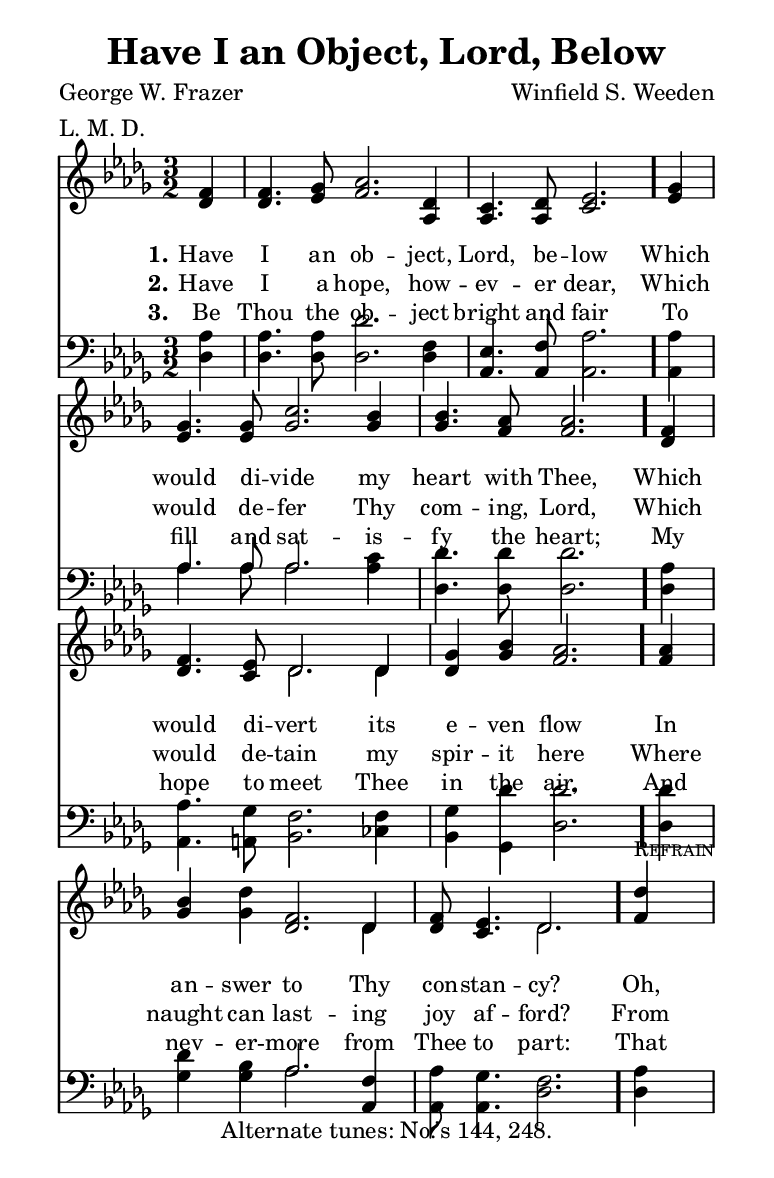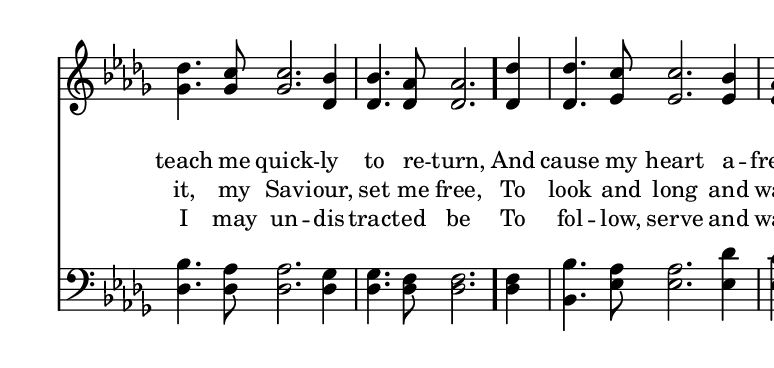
\include "common/global.ily"
\paper {
  \include "common/paper.ily"
  systems-per-page = 4
system-count = 5
ragged-last-bottom = ##t

  oddFooterMarkup = \markup { \fill-line { \on-the-fly \first-page "Alternate tunes: No.’s 144, 248." } }
}

\header{
  hymnnumber = "164"
  title = "Have I an Object, Lord, Below" % not found at hymnary.org
  tunename = "Mother’s Prayer" % see https://hymnary.org/tune/i_never_can_forget_the_day_weeden
  meter = "L. M. D."
  poet = "George W. Frazer"
  composer = "Winfield S. Weeden" % see https://hymnary.org/tune/i_never_can_forget_the_day_weeden
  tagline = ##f
}

patternAA = { c4 | c4. c8 c2. c4 | c4. c8 c2. }
patternAB = { c4 | c4. c8 c2. c4 | c4  c4 c2. }
patternAC = { c4 | c4. c8 c2. c4 | c8 c4. c2. }

patternBA = { c4 | c4  c4 c2. c4 | c8 c4. c2. }

global = {
  \include "common/overrides.ily"
  \override Staff.TimeSignature.style = #'numbered
  \time 3/2
  \override Score.MetronomeMark.transparent = ##t % hide all fermata changes too
  \tempo 2=70
  \key des \major
  \partial 4
  \autoBeamOff
}

notesSoprano = {
\global
\relative c' {

  \changePitch \patternAA { f | f ges aes des, | c des ees }
  \changePitch \patternAA { ges | ges ges c bes | bes aes aes }
  \changePitch \patternAB { f | f ees des des | ges bes aes }
  \changePitch \patternBA { aes | bes des f, des | f ees des } \eogbreak

  << s^\markup { \small \caps "Refrain" }
  \changePitch \patternAA { des' | des c c bes | bes aes aes } >>
  \changePitch \patternAA { des | des c c bes | aes g aes }
  \changePitch \patternAB { ges | f ees des des | ges bes des }
  \changePitch \patternAC { des | c bes aes des, | f ees des }

  \bar "|."

}
}

notesAlto = {
\global
\relative e' {

  \changePitch \patternAA { des | des ees f aes, | aes aes c }
  \changePitch \patternAA { ees | ees ees ges ges | ges f f }
  \changePitch \patternAB { des | des c des des | des ges f }
  \changePitch \patternBA { f | ges ges des des | des c des }

  \changePitch \patternAA { f | ges ges ges des | des des des }
  \changePitch \patternAA { des | des ees ees ees | ees ees ees }
  \changePitch \patternAB { ees | des des des des | ees ges ges }
  \changePitch \patternAC { bes | aes ges f des | des c des }

}
}

notesTenor = {
\global
\relative a {

  \changePitch \patternAA { aes | aes aes des f, | ees f aes }
  \changePitch \patternAA { aes | aes aes aes c | des des des }
  \changePitch \patternAB { aes | aes ges f f | ges des' des }
  \changePitch \patternBA { des | des bes aes f | aes ges f }

  \changePitch \patternAA { aes | bes aes aes ges | ges f f }
  \changePitch \patternAA { f | bes aes aes des | c bes c }
  \changePitch \patternAB { aes | aes ges f f | ges des' bes }
  \changePitch \patternAC { des | des des des f, | aes ges f }

}
}

notesBass = {
\global
\relative f {

  \changePitch \patternAA { des | des des des des | aes aes aes }
  \changePitch \patternAA { aes | aes' aes aes aes | des, des des }
  \changePitch \patternAB { des | aes a bes ces | bes ges des' }
  \changePitch \patternBA { des | ges ges aes aes, | aes aes des }

  \changePitch \patternAA { des | des des des des | des des des }
  \changePitch \patternAA { des | bes ees ees ees | ees ees aes, }
  \changePitch \patternAB { aes | des des des ces | bes ges ges }
  \changePitch \patternAC { ges' | ges ges aes aes, | aes aes des }

}
}

wordsA = \lyricmode {
\set stanza = "1."

Have I an ob -- ject, Lord, be -- low \bar "."
Which would di -- vide my heart with Thee, \bar "."
Which would di -- vert its e -- ven flow \bar "."
In an -- swer to Thy con -- stan -- cy? \bar "."
Oh, teach me quick -- ly to re -- turn, \bar "."
And cause my heart a -- fresh to burn. \bar "."
%{HIDE>%} Oh, teach me quick -- ly to re -- turn, \bar "."
And cause my heart a -- fresh to burn. %{<HIDE%} \bar "."

}

wordsB = \lyricmode {
\set stanza = "2."

Have I a hope, how -- ev -- er dear,
Which would de -- fer Thy com -- ing, Lord,
Which would de -- tain my spir -- it here
Where naught can last -- ing joy af -- ford?
From it, my Sav -- iour, set me free,
To look and long and wait for Thee.
%{HIDE>%} From it, my Sav -- iour, set me free,
To look and long and wait for Thee. %{<HIDE%}

}

wordsC = \lyricmode {
\set stanza = "3."

Be Thou the ob -- ject bright and fair
To fill and sat -- is -- fy the heart;
My hope to meet Thee in the air,
And nev -- er -- more from Thee to part:
That I may un -- dis -- tract -- ed be
To fol -- low, serve and wait for Thee.
%{HIDE>%} That I may un -- dis -- tract -- ed be
To fol -- low, serve and wait for Thee. %{<HIDE%}

}

\score {
  \context ChoirStaff <<
    \context Staff = upper <<
      \set Staff.autoBeaming = ##f
      \set ChoirStaff.systemStartDelimiter = #'SystemStartBar
      \set ChoirStaff.printPartCombineTexts = ##f
      \partcombine #'(2 . 11) \notesSoprano \notesAlto
      \context NullVoice = sopranos { \voiceOne << \notesSoprano >> }
      \context Lyrics = one   \lyricsto sopranos \wordsA
      \context Lyrics = two   \lyricsto sopranos \wordsB
      \context Lyrics = three \lyricsto sopranos \wordsC
    >>
    \context Staff = men <<
      \set Staff.autoBeaming = ##f
      \clef bass
      \set ChoirStaff.printPartCombineTexts = ##f
      \partcombine #'(2 . 11) \notesTenor \notesBass
    >>
  >>
  \layout {
    \include "common/layout.ily"
  }
  #(cond ((ly:get-option 'eog-midi-permitted) #{ \midi{
    \include "common/midi.ily"
  } #}))
}

\version "2.19.49"  % necessary for upgrading to future LilyPond versions.

% vi:set et ts=2 sw=2 ai nocindent syntax=lilypond:
